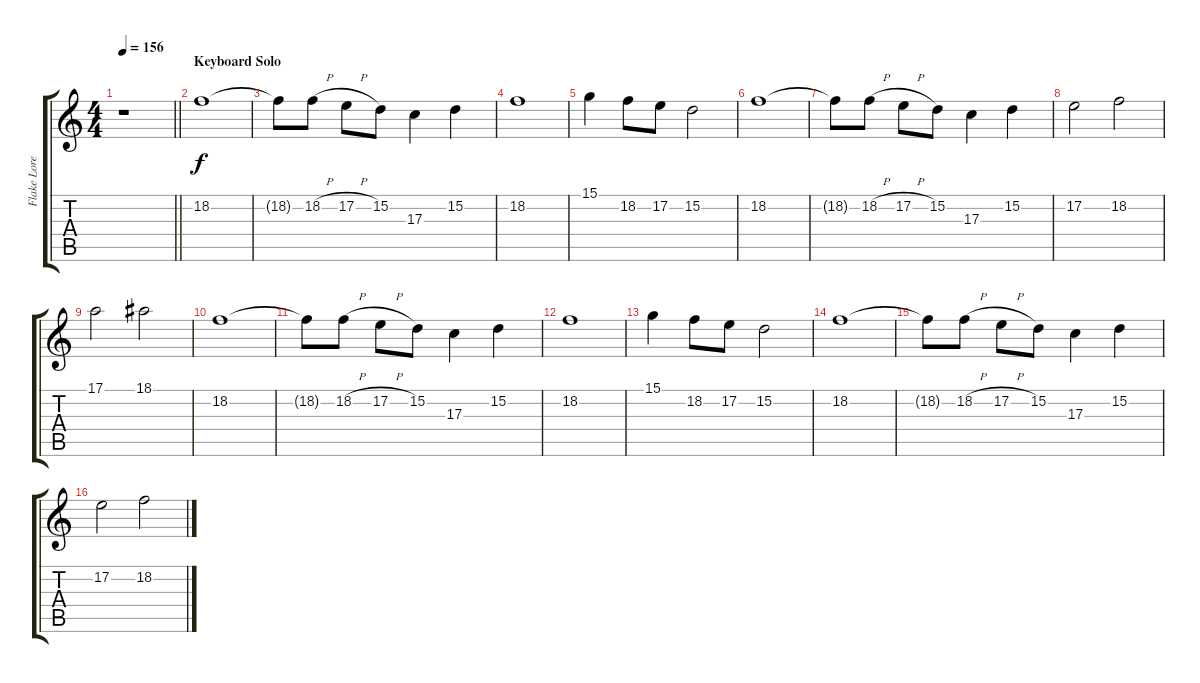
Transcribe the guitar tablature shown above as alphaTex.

\track ("Flake Lorenz" "Flake Lore") {instrument electricpiano1}
\staff {score tabs}
\tuning (E4 B3 G3 D3 A2 D2) {hide}
\ts (4 4)
\tempo 156
\clef g2
\barLineRight lightlight
\ks c
r.1{dy ppp} |
\section ("" "Keyboard Solo")
18.2.1{dy f instrument stringensemble1} |
18.2{t}.8 18.2{h}.8 17.2{h}.8 15.2.8 17.3.4 15.2.4 |
18.2.1 |
15.1.4 18.2.8 17.2.8 15.2.2 |
18.2.1 |
18.2{t}.8 18.2{h}.8 17.2{h}.8 15.2.8 17.3.4 15.2.4 |
17.2.2 18.2.2 |
17.1.2 18.1.2 |
18.2.1 |
18.2{t}.8 18.2{h}.8 17.2{h}.8 15.2.8 17.3.4 15.2.4 |
18.2.1 |
15.1.4 18.2.8 17.2.8 15.2.2 |
18.2.1 |
18.2{t}.8 18.2{h}.8 17.2{h}.8 15.2.8 17.3.4 15.2.4 |
17.2.2 18.2.2
